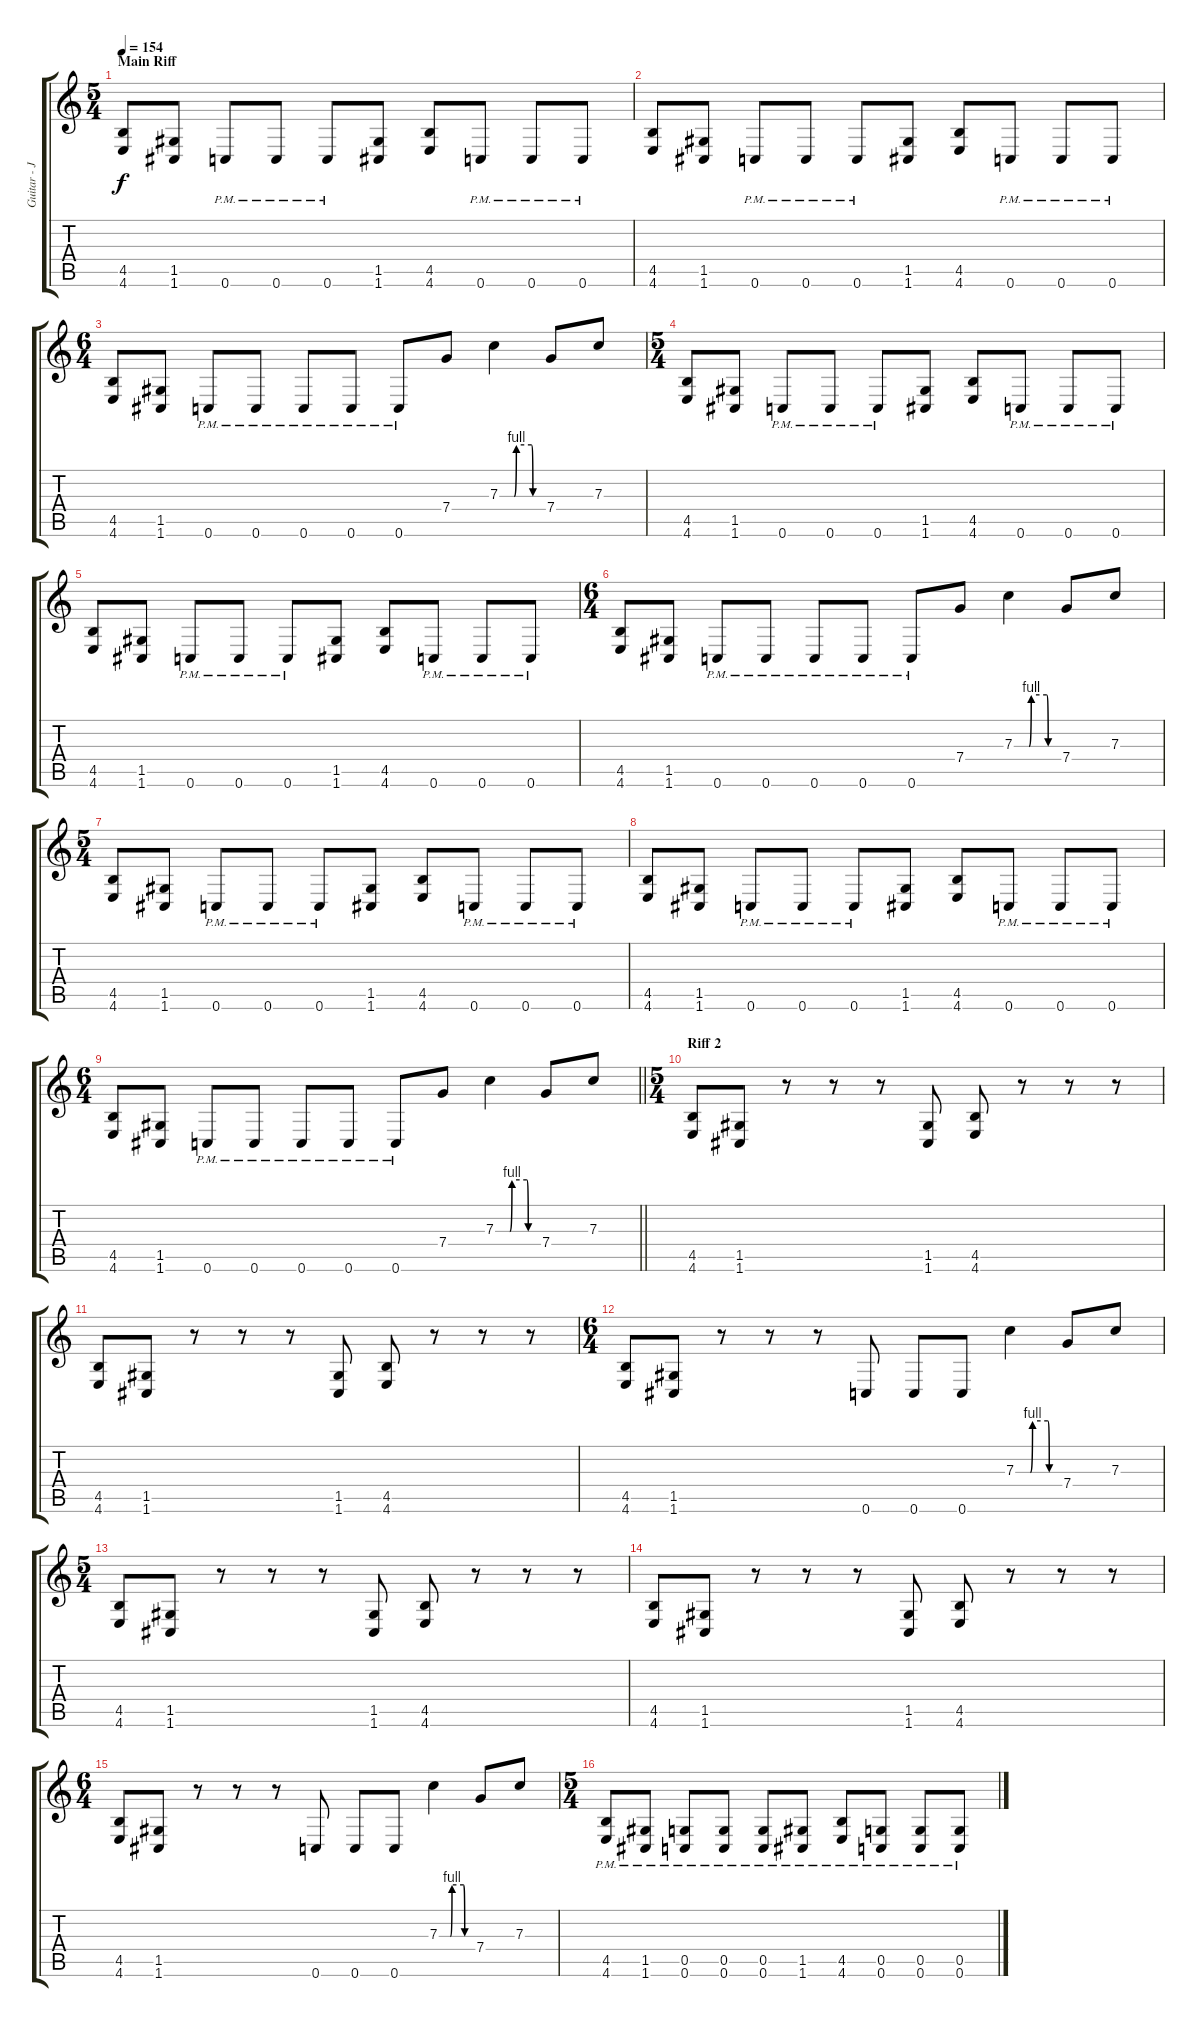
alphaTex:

\track ("Guitar - Joel Stroetzel" "Guitar - J") {instrument overdrivenguitar}
\staff {score tabs}
\tuning (D4 A3 F3 C3 G2 C2) {hide}
\ts (5 4)
\section ("" "Main Riff")
\tempo 154
\clef g2
\ks c
(4.5 4.6).8{dy f} (1.5 1.6).8 0.6{pm}.8 0.6{pm}.8 0.6{pm}.8 (1.5 1.6).8 (4.5 4.6).8 0.6{pm}.8 0.6{pm}.8 0.6{pm}.8 |
(4.5 4.6).8 (1.5 1.6).8 0.6{pm}.8 0.6{pm}.8 0.6{pm}.8 (1.5 1.6).8 (4.5 4.6).8 0.6{pm}.8 0.6{pm}.8 0.6{pm}.8 |
\ts (6 4)
(4.5 4.6).8 (1.5 1.6).8 0.6{pm}.8 0.6{pm}.8 0.6{pm}.8 0.6{pm}.8 0.6{pm}.8 7.4.8 7.3{be (custom 0 0 10 0 20 0 23 4 44 4 46 0 52 0 60 0)}.4 7.4.8 7.3.8 |
\ts (5 4)
(4.5 4.6).8 (1.5 1.6).8 0.6{pm}.8 0.6{pm}.8 0.6{pm}.8 (1.5 1.6).8 (4.5 4.6).8 0.6{pm}.8 0.6{pm}.8 0.6{pm}.8 |
(4.5 4.6).8 (1.5 1.6).8 0.6{pm}.8 0.6{pm}.8 0.6{pm}.8 (1.5 1.6).8 (4.5 4.6).8 0.6{pm}.8 0.6{pm}.8 0.6{pm}.8 |
\ts (6 4)
(4.5 4.6).8 (1.5 1.6).8 0.6{pm}.8 0.6{pm}.8 0.6{pm}.8 0.6{pm}.8 0.6{pm}.8 7.4.8 7.3{be (custom 0 0 10 0 20 0 23 4 44 4 46 0 52 0 60 0)}.4 7.4.8 7.3.8 |
\ts (5 4)
(4.5 4.6).8 (1.5 1.6).8 0.6{pm}.8 0.6{pm}.8 0.6{pm}.8 (1.5 1.6).8 (4.5 4.6).8 0.6{pm}.8 0.6{pm}.8 0.6{pm}.8 |
(4.5 4.6).8 (1.5 1.6).8 0.6{pm}.8 0.6{pm}.8 0.6{pm}.8 (1.5 1.6).8 (4.5 4.6).8 0.6{pm}.8 0.6{pm}.8 0.6{pm}.8 |
\ts (6 4)
\barLineRight lightlight
(4.5 4.6).8 (1.5 1.6).8 0.6{pm}.8 0.6{pm}.8 0.6{pm}.8 0.6{pm}.8 0.6{pm}.8 7.4.8 7.3{be (custom 0 0 10 0 20 0 23 4 44 4 46 0 52 0 60 0)}.4 7.4.8 7.3.8 |
\ts (5 4)
\section ("" "Riff 2")
(4.5 4.6).8 (1.5 1.6).8 r.8 r.8 r.8 (1.5 1.6).8 (4.5 4.6).8 r.8 r.8 r.8 |
(4.5 4.6).8 (1.5 1.6).8 r.8 r.8 r.8 (1.5 1.6).8 (4.5 4.6).8 r.8 r.8 r.8 |
\ts (6 4)
(4.5 4.6).8 (1.5 1.6).8 r.8 r.8 r.8 0.6.8 0.6.8 0.6.8 7.3{be (custom 0 0 10 0 20 0 23 4 44 4 46 0 52 0 60 0)}.4 7.4.8 7.3.8 |
\ts (5 4)
(4.5 4.6).8 (1.5 1.6).8 r.8 r.8 r.8 (1.5 1.6).8 (4.5 4.6).8 r.8 r.8 r.8 |
(4.5 4.6).8 (1.5 1.6).8 r.8 r.8 r.8 (1.5 1.6).8 (4.5 4.6).8 r.8 r.8 r.8 |
\ts (6 4)
(4.5 4.6).8 (1.5 1.6).8 r.8 r.8 r.8 0.6.8 0.6.8 0.6.8 7.3{be (custom 0 0 10 0 20 0 23 4 44 4 46 0 52 0 60 0)}.4 7.4.8 7.3.8 |
\ts (5 4)
(4.5 4.6{pm}).8 (1.5 1.6{pm}).8 (0.5 0.6{pm}).8 (0.5 0.6{pm}).8 (0.5 0.6{pm}).8 (1.5 1.6{pm}).8 (4.5 4.6{pm}).8 (0.5 0.6{pm}).8 (0.5 0.6{pm}).8 (0.5 0.6{pm}).8
